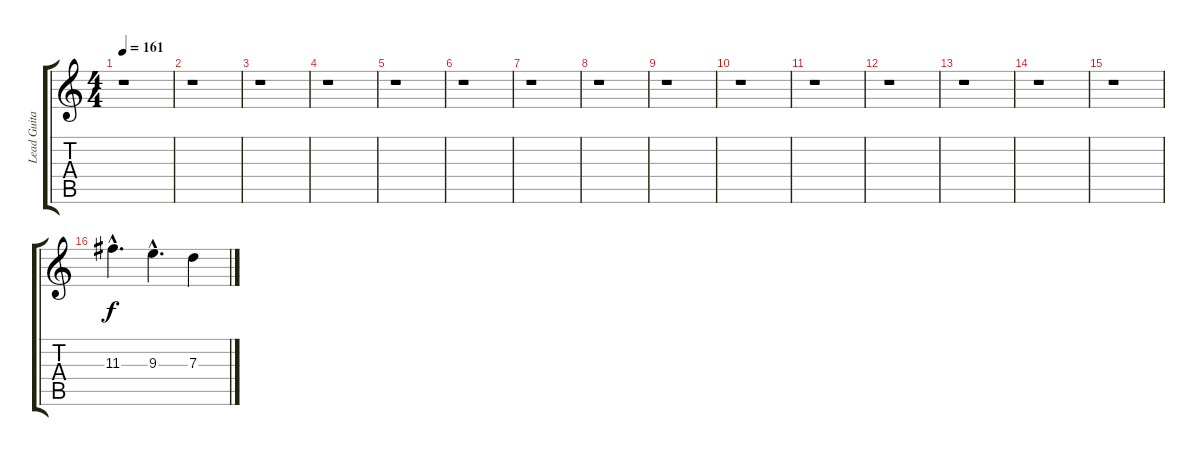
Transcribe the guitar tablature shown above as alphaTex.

\track ("Lead Guitar" "Lead Guita") {instrument distortionguitar}
\staff {score tabs}
\tuning (E4 B3 G3 D3 A2 E2) {hide}
\ts (4 4)
\tempo 161
\clef g2
\ks c
r.1{dy f instrument distortionguitar} |
r.1 |
r.1 |
r.1 |
r.1 |
r.1 |
r.1 |
r.1 |
r.1 |
r.1 |
r.1 |
r.1 |
r.1 |
r.1 |
r.1 |
11.3{hac}.4{d} 9.3{hac}.4{d} 7.3.4
